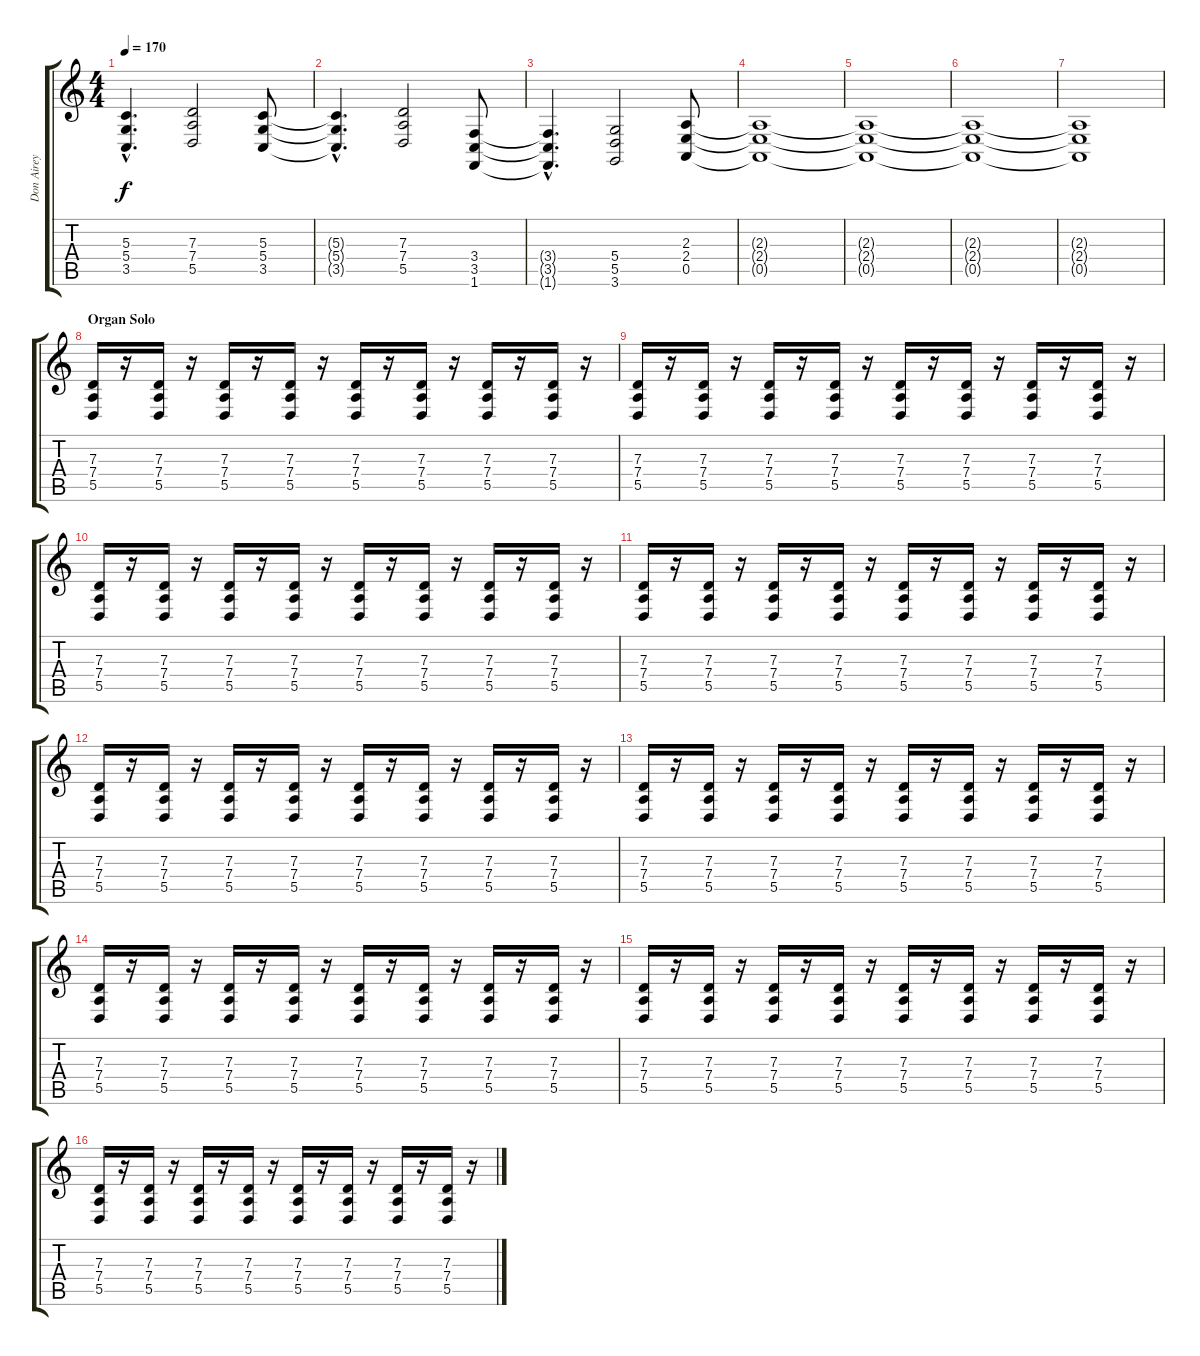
\track ("Don Airey - Left Hand" "Don Airey ") {instrument drawbarorgan}
\staff {score tabs}
\tuning (E4 B3 G3 D3 A2 E2) {hide}
\ts (4 4)
\tempo 170
\clef g2
\ks c
(5.3{hac t} 5.4{hac t} 3.5{hac t}).4{d dy f} (7.3 7.4 5.5).2 (5.3 5.4 3.5).8 |
(5.3{hac t} 5.4{hac t} 3.5{hac t}).4{d} (7.3 7.4 5.5).2 (3.4 3.5 1.6).8 |
(3.4{hac t} 3.5{hac t} 1.6{hac t}).4{d} (5.4 5.5 3.6).2 (2.3 2.4 0.5).8 |
(2.3{t} 2.4{t} 0.5{t}).1 |
(2.3{t} 2.4{t} 0.5{t}).1 |
(2.3{t} 2.4{t} 0.5{t}).1 |
(2.3{t} 2.4{t} 0.5{t}).1 |
\section ("" "Organ Solo")
(7.3 7.4 5.5).16 r.16 (7.3 7.4 5.5).16 r.16 (7.3 7.4 5.5).16 r.16 (7.3 7.4 5.5).16 r.16 (7.3 7.4 5.5).16 r.16 (7.3 7.4 5.5).16 r.16 (7.3 7.4 5.5).16 r.16 (7.3 7.4 5.5).16 r.16 |
(7.3 7.4 5.5).16 r.16 (7.3 7.4 5.5).16 r.16 (7.3 7.4 5.5).16 r.16 (7.3 7.4 5.5).16 r.16 (7.3 7.4 5.5).16 r.16 (7.3 7.4 5.5).16 r.16 (7.3 7.4 5.5).16 r.16 (7.3 7.4 5.5).16 r.16 |
(7.3 7.4 5.5).16 r.16 (7.3 7.4 5.5).16 r.16 (7.3 7.4 5.5).16 r.16 (7.3 7.4 5.5).16 r.16 (7.3 7.4 5.5).16 r.16 (7.3 7.4 5.5).16 r.16 (7.3 7.4 5.5).16 r.16 (7.3 7.4 5.5).16 r.16 |
(7.3 7.4 5.5).16 r.16 (7.3 7.4 5.5).16 r.16 (7.3 7.4 5.5).16 r.16 (7.3 7.4 5.5).16 r.16 (7.3 7.4 5.5).16 r.16 (7.3 7.4 5.5).16 r.16 (7.3 7.4 5.5).16 r.16 (7.3 7.4 5.5).16 r.16 |
(7.3 7.4 5.5).16 r.16 (7.3 7.4 5.5).16 r.16 (7.3 7.4 5.5).16 r.16 (7.3 7.4 5.5).16 r.16 (7.3 7.4 5.5).16 r.16 (7.3 7.4 5.5).16 r.16 (7.3 7.4 5.5).16 r.16 (7.3 7.4 5.5).16 r.16 |
(7.3 7.4 5.5).16 r.16 (7.3 7.4 5.5).16 r.16 (7.3 7.4 5.5).16 r.16 (7.3 7.4 5.5).16 r.16 (7.3 7.4 5.5).16 r.16 (7.3 7.4 5.5).16 r.16 (7.3 7.4 5.5).16 r.16 (7.3 7.4 5.5).16 r.16 |
(7.3 7.4 5.5).16 r.16 (7.3 7.4 5.5).16 r.16 (7.3 7.4 5.5).16 r.16 (7.3 7.4 5.5).16 r.16 (7.3 7.4 5.5).16 r.16 (7.3 7.4 5.5).16 r.16 (7.3 7.4 5.5).16 r.16 (7.3 7.4 5.5).16 r.16 |
(7.3 7.4 5.5).16 r.16 (7.3 7.4 5.5).16 r.16 (7.3 7.4 5.5).16 r.16 (7.3 7.4 5.5).16 r.16 (7.3 7.4 5.5).16 r.16 (7.3 7.4 5.5).16 r.16 (7.3 7.4 5.5).16 r.16 (7.3 7.4 5.5).16 r.16 |
(7.3 7.4 5.5).16 r.16 (7.3 7.4 5.5).16 r.16 (7.3 7.4 5.5).16 r.16 (7.3 7.4 5.5).16 r.16 (7.3 7.4 5.5).16 r.16 (7.3 7.4 5.5).16 r.16 (7.3 7.4 5.5).16 r.16 (7.3 7.4 5.5).16 r.16
